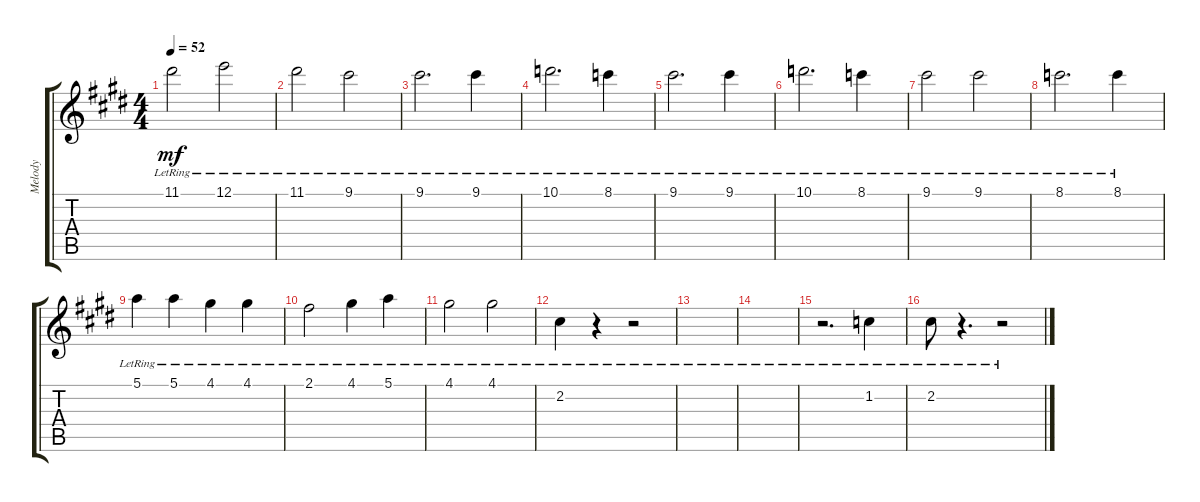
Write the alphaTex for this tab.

\track ("Melody" "Melody") {instrument acousticguitarnylon}
\staff {score tabs}
\tuning (E4 B3 G3 D3 A2 E2) {hide}
\ts (4 4)
\tempo 52
\clef g2
\ks c#minor
11.1{lr}.2{dy mf} 12.1{lr}.2 |
11.1{lr}.2 9.1{lr}.2 |
9.1{lr}.2{d} 9.1{lr}.4 |
10.1{lr}.2{d} 8.1{lr}.4 |
9.1{lr}.2{d} 9.1{lr}.4 |
10.1{lr}.2{d} 8.1{lr}.4 |
9.1{lr}.2 9.1{lr}.2 |
8.1{lr}.2{d} 8.1{lr}.4 |
5.1{lr}.4 5.1{lr}.4 4.1{lr}.4 4.1{lr}.4 |
2.1{lr}.2 4.1{lr}.4 5.1{lr}.4 |
4.1{lr}.2 4.1{lr}.2 |
2.2{lr}.4 r.4 r.2 |
|
|
r.2{d} 1.2{lr}.4 |
2.2{lr}.8 r.4{d} r.2
